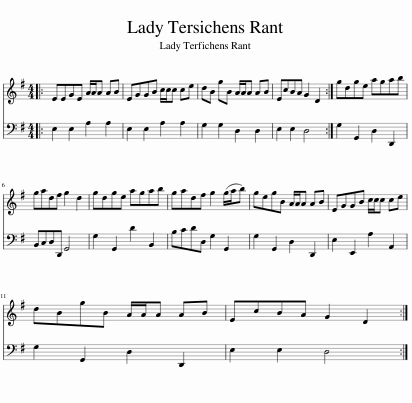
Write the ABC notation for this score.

X:1
%%score 1 2
L:1/8
M:4/4
I:linebreak $
K:G
V:1 treble
V:2 bass
V:1
|: EEGE A/A/A AB | EGGB c/c/c ce | dB gB A/A/A AB | EcBA G2 D2 :| gdge agab |$ %5
 gadf g2 d2 | gdge agab | gadf g2 (g/a/b) | gegB A/A/A AB | EGGB c/c/c ce |$ %10
 dBgB A/A/A AB | EcBA G2 D2 :| %12
V:2
|: E,2 E,2 A,2 A,2 | E,2 E,2 A,2 A,2 | G,2 G,2 D,2 D,2 | E,2 E,2 D,4 :| G,2 G,,2 D,2 D,,2 |$ %5
 B,,C,D,D,, G,,4 | G,2 G,,2 D2 B,,2 | B,CDD, G,2 G,,2 | G,2 G,,2 D,2 D,,2 | E,2 E,,2 A,2 A,,2 |$ %10
 G,2 G,,2 D,2 D,,2 | E,2 E,2 D,4 :| %12
